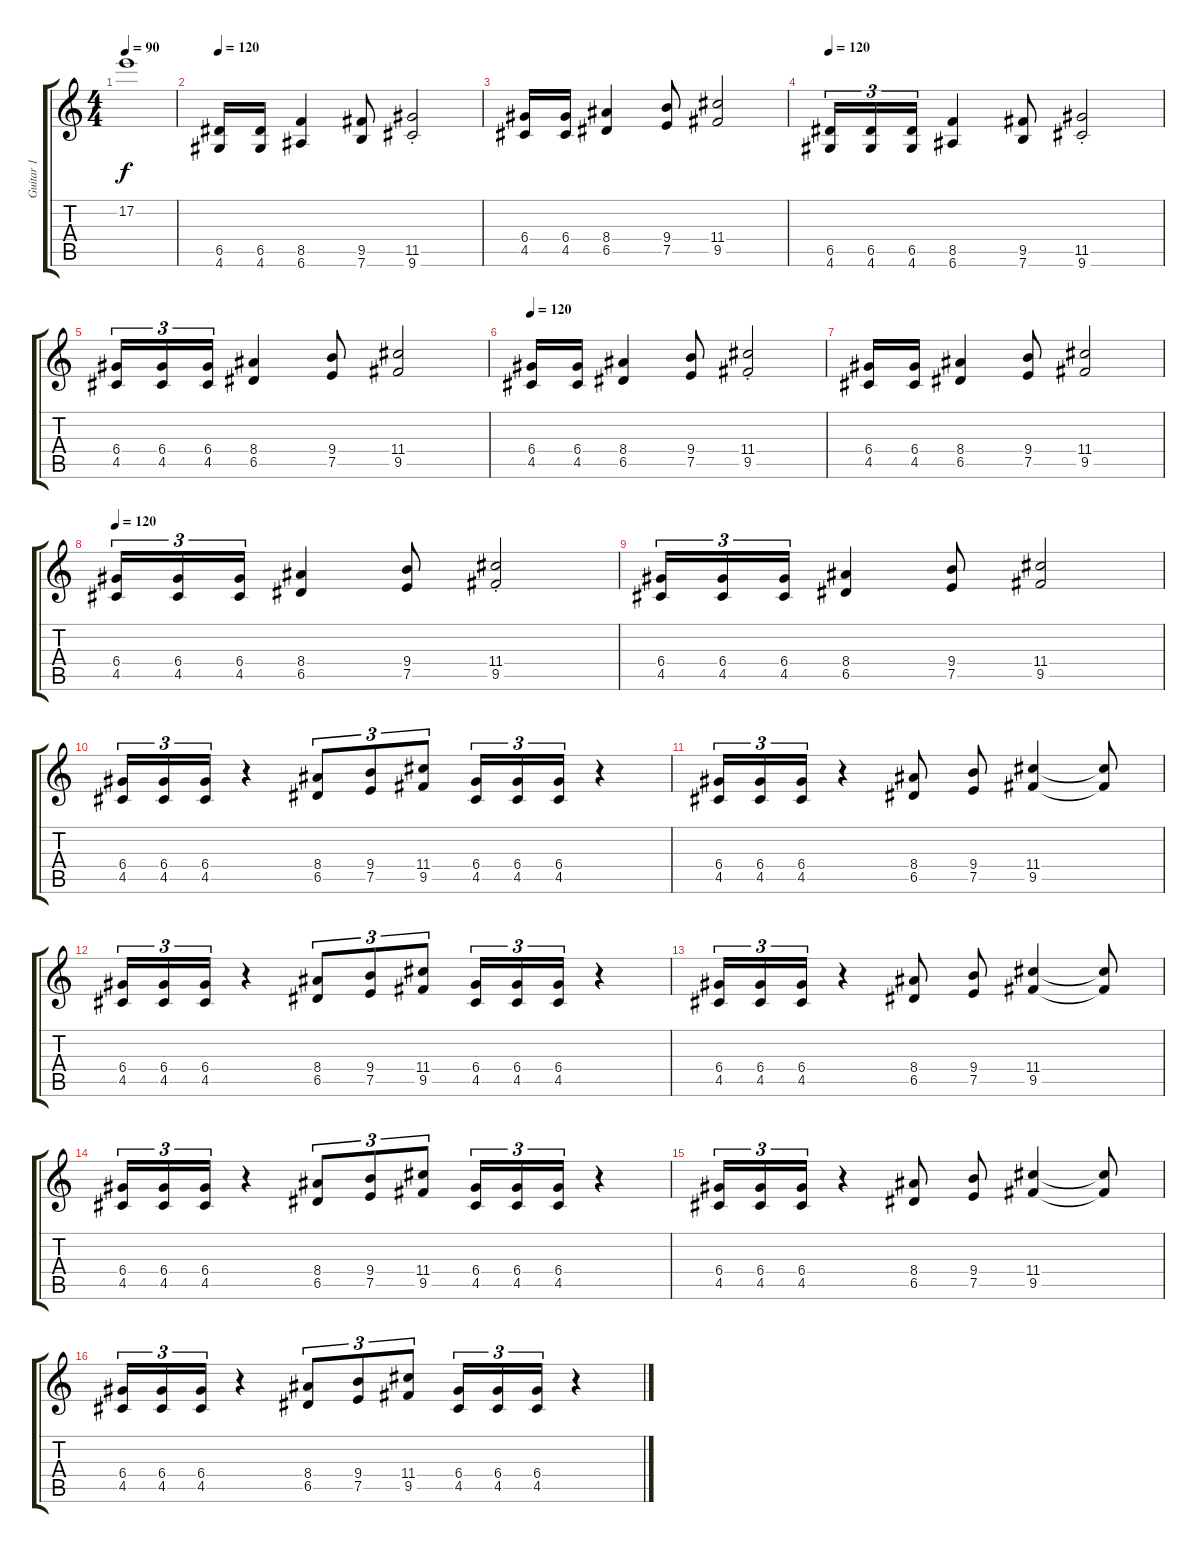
\track ("Guitar 1" "Guitar 1") {instrument distortionguitar}
\staff {score tabs}
\tuning (E4 B3 G3 D3 A2 E2) {hide}
\ts (4 4)
\tempo 90
\clef g2
\ks c
17.2{t}.1{dy f} |
\tempo 120
(6.5 4.6).16 (6.5 4.6).16 (8.5 6.6).4 (9.5 7.6).8 (11.5{st} 9.6{st}).2 |
(6.4 4.5).16 (6.4 4.5).16 (8.4 6.5).4 (9.4 7.5).8 (11.4 9.5).2 |
\tempo 120
(6.5 4.6).16{tu (3 2)} (6.5 4.6).16{tu (3 2)} (6.5 4.6).16{tu (3 2)} (8.5 6.6).4 (9.5 7.6).8 (11.5{st} 9.6{st}).2 |
(6.4 4.5).16{tu (3 2)} (6.4 4.5).16{tu (3 2)} (6.4 4.5).16{tu (3 2)} (8.4 6.5).4 (9.4 7.5).8 (11.4 9.5).2 |
\tempo 120
(6.4 4.5).16 (6.4 4.5).16 (8.4 6.5).4 (9.4 7.5).8 (11.4{st} 9.5{st}).2 |
(6.4 4.5).16 (6.4 4.5).16 (8.4 6.5).4 (9.4 7.5).8 (11.4 9.5).2 |
\tempo 120
(6.4 4.5).16{tu (3 2)} (6.4 4.5).16{tu (3 2)} (6.4 4.5).16{tu (3 2)} (8.4 6.5).4 (9.4 7.5).8 (11.4{st} 9.5{st}).2 |
(6.4 4.5).16{tu (3 2)} (6.4 4.5).16{tu (3 2)} (6.4 4.5).16{tu (3 2)} (8.4 6.5).4 (9.4 7.5).8 (11.4 9.5).2 |
(6.4 4.5).16{tu (3 2)} (6.4 4.5).16{tu (3 2)} (6.4 4.5).16{tu (3 2)} r.4 (8.4 6.5).8{tu (3 2)} (9.4 7.5).8{tu (3 2)} (11.4 9.5).8{tu (3 2)} (6.4 4.5).16{tu (3 2)} (6.4 4.5).16{tu (3 2)} (6.4 4.5).16{tu (3 2)} r.4 |
(6.4 4.5).16{tu (3 2)} (6.4 4.5).16{tu (3 2)} (6.4 4.5).16{tu (3 2)} r.4 (8.4 6.5).8 (9.4 7.5).8 (11.4 9.5).4 (11.4{t} 9.5{t}).8 |
(6.4 4.5).16{tu (3 2)} (6.4 4.5).16{tu (3 2)} (6.4 4.5).16{tu (3 2)} r.4 (8.4 6.5).8{tu (3 2)} (9.4 7.5).8{tu (3 2)} (11.4 9.5).8{tu (3 2)} (6.4 4.5).16{tu (3 2)} (6.4 4.5).16{tu (3 2)} (6.4 4.5).16{tu (3 2)} r.4 |
(6.4 4.5).16{tu (3 2)} (6.4 4.5).16{tu (3 2)} (6.4 4.5).16{tu (3 2)} r.4 (8.4 6.5).8 (9.4 7.5).8 (11.4 9.5).4 (11.4{t} 9.5{t}).8 |
(6.4 4.5).16{tu (3 2)} (6.4 4.5).16{tu (3 2)} (6.4 4.5).16{tu (3 2)} r.4 (8.4 6.5).8{tu (3 2)} (9.4 7.5).8{tu (3 2)} (11.4 9.5).8{tu (3 2)} (6.4 4.5).16{tu (3 2)} (6.4 4.5).16{tu (3 2)} (6.4 4.5).16{tu (3 2)} r.4 |
(6.4 4.5).16{tu (3 2)} (6.4 4.5).16{tu (3 2)} (6.4 4.5).16{tu (3 2)} r.4 (8.4 6.5).8 (9.4 7.5).8 (11.4 9.5).4 (11.4{t} 9.5{t}).8 |
(6.4 4.5).16{tu (3 2)} (6.4 4.5).16{tu (3 2)} (6.4 4.5).16{tu (3 2)} r.4 (8.4 6.5).8{tu (3 2)} (9.4 7.5).8{tu (3 2)} (11.4 9.5).8{tu (3 2)} (6.4 4.5).16{tu (3 2)} (6.4 4.5).16{tu (3 2)} (6.4 4.5).16{tu (3 2)} r.4
